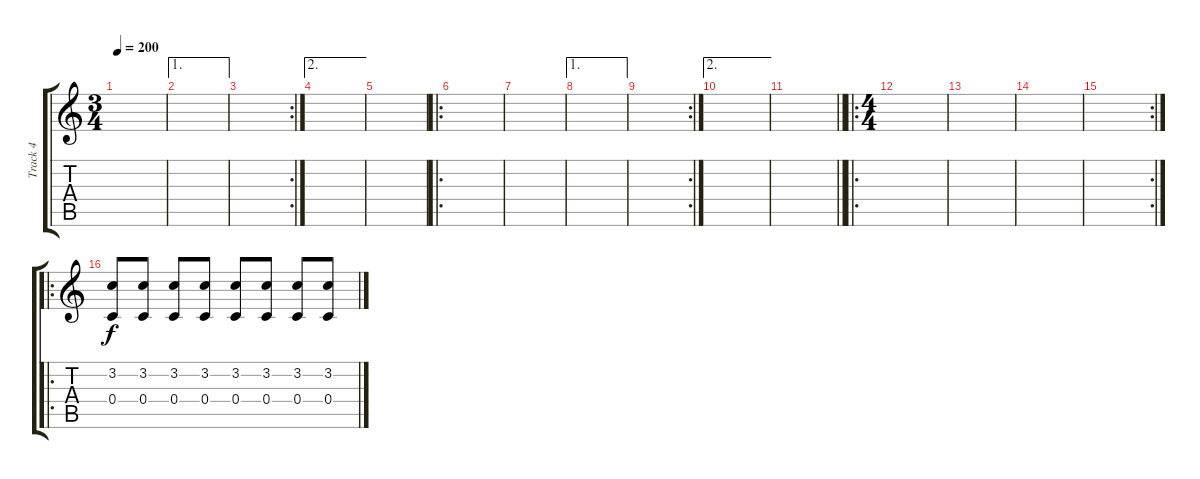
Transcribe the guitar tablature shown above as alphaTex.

\track ("Track 4" "Track 4") {instrument distortionguitar}
\staff {score tabs}
\tuning (D4 A3 F3 C3 G2 C2) {hide}
\ts (3 4)
\tempo 200
\clef g2
\ks c
|
\ae 1
|
\rc 2
|
\ae 2
|
|
\ro
|
|
\ae 1
|
\rc 2
|
\ae 2
|
\barLineRight lightlight
|
\ro
\ts (4 4)
|
|
|
\rc 2
|
\ro
(3.2 0.4).8 (3.2 0.4).8 (3.2 0.4).8 (3.2 0.4).8 (3.2 0.4).8 (3.2 0.4).8 (3.2 0.4).8 (3.2 0.4).8
